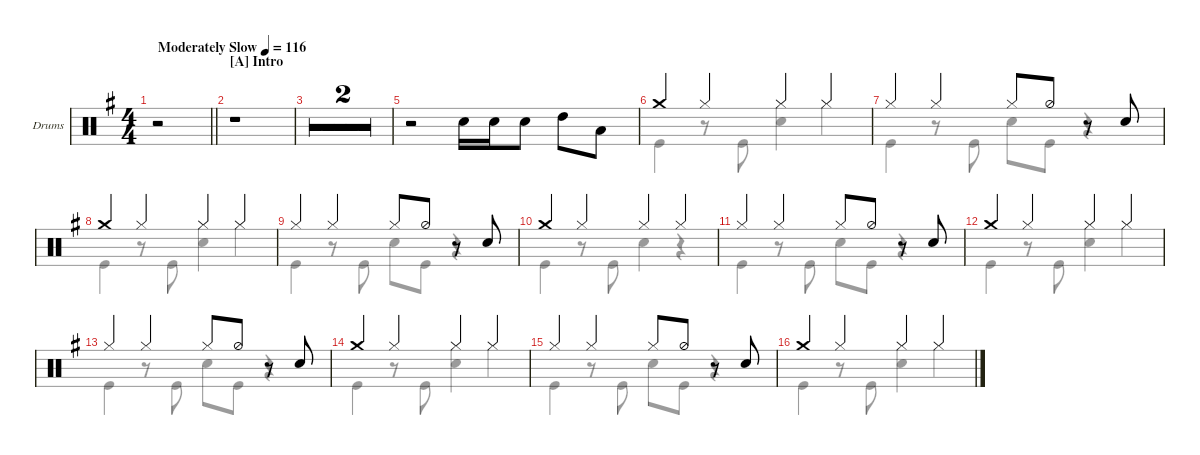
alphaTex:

\defaultSystemsLayout 4
\hideDynamics
\bracketExtendMode groupsimilarinstruments
\multiBarRest
\firstSystemTrackNameOrientation horizontal
\otherSystemsTrackNameOrientation horizontal
\track ("Drumkit" "Drums") {multiBarRest instrument percussion}
\staff {score}
\articulation defaults
\voice
\ts (4 4)
\ac
\tempo (116 "Moderately Slow")
\clef neutral
\scale
0.237164
\barLineRight lightlight
\ks g
r.2{dy mf} |
\section ("A" "Intro")
\scale
0.119804 r.1 |
\scale 0
r.1 |
\scale 0
r.1 |
\scale
0.300733 r.2 "Snare (hit) 2".16 "Snare (hit) 2".16 "Snare (hit) 2".8 "High Tom (hit)".8 "Low Tom (hit)".8 |
\scale
0.342298 "Crash medium (hit)".4 "Hi-Hat (closed)".4 "Hi-Hat (closed)".4 "Hi-Hat (closed)".4 |
"Hi-Hat (closed)".4 "Hi-Hat (closed)".4 "Hi-Hat (closed)".8 "Hi-Hat (half)".8 r.8 "Snare (hit) 2".8 |
"Crash medium (hit)".4 "Hi-Hat (closed)".4 "Hi-Hat (closed)".4 "Hi-Hat (closed)".4 |
"Hi-Hat (closed)".4 "Hi-Hat (closed)".4 "Hi-Hat (closed)".8 "Hi-Hat (half)".8 r.8 "Snare (hit) 2".8 |
"Crash medium (hit)".4 "Hi-Hat (closed)".4 "Hi-Hat (closed)".4 "Hi-Hat (closed)".4 |
"Hi-Hat (closed)".4 "Hi-Hat (closed)".4 "Hi-Hat (closed)".8 "Hi-Hat (half)".8 r.8 "Snare (hit) 2".8 |
"Crash medium (hit)".4 "Hi-Hat (closed)".4 "Hi-Hat (closed)".4 "Hi-Hat (closed)".4 |
"Hi-Hat (closed)".4 "Hi-Hat (closed)".4 "Hi-Hat (closed)".8 "Hi-Hat (half)".8 r.8 "Snare (hit) 2".8 |
"Crash medium (hit)".4 "Hi-Hat (closed)".4 "Hi-Hat (closed)".4 "Hi-Hat (closed)".4 |
"Hi-Hat (closed)".4 "Hi-Hat (closed)".4 "Hi-Hat (closed)".8 "Hi-Hat (half)".8 r.8 "Snare (hit) 2".8 |
"Crash medium (hit)".4 "Hi-Hat (closed)".4 "Hi-Hat (closed)".4 "Hi-Hat (closed)".4
\voice
\clef neutral
\ottava regular
\simile none
\scale
0.237164
\barLineRight lightlight
\ks g
|
\scale
0.119804 |
\scale 0
|
\scale 0
|
\scale
0.300733 |
\scale
0.342298 "Kick (hit)".4 r.8 "Kick (hit)".8 ("Hi-Hat (closed)" "Snare (hit) 2").4 "Hi-Hat (closed)".4 |
"Kick (hit)".4 r.8 "Kick (hit)".8 "Snare (hit) 2".8 "Kick (hit)".8 r.4 |
"Kick (hit)".4 r.8 "Kick (hit)".8 ("Hi-Hat (closed)" "Snare (hit) 2").4 "Hi-Hat (closed)".4 |
"Kick (hit)".4 r.8 "Kick (hit)".8 "Snare (hit) 2".8 "Kick (hit)".8 r.4 |
"Kick (hit)".4 r.8 "Kick (hit)".8 "Snare (hit) 2".4 r.4 |
"Kick (hit)".4 r.8 "Kick (hit)".8 "Snare (hit) 2".8 "Kick (hit)".8 r.4 |
"Kick (hit)".4 r.8 "Kick (hit)".8 ("Hi-Hat (closed)" "Snare (hit) 2").4 "Hi-Hat (closed)".4 |
"Kick (hit)".4 r.8 "Kick (hit)".8 "Snare (hit) 2".8 "Kick (hit)".8 r.4 |
"Kick (hit)".4 r.8 "Kick (hit)".8 ("Hi-Hat (closed)" "Snare (hit) 2").4 "Hi-Hat (closed)".4 |
"Kick (hit)".4 r.8 "Kick (hit)".8 "Snare (hit) 2".8 "Kick (hit)".8 r.4 |
"Kick (hit)".4 r.8 "Kick (hit)".8 ("Hi-Hat (closed)" "Snare (hit) 2").4 "Hi-Hat (closed)".4
